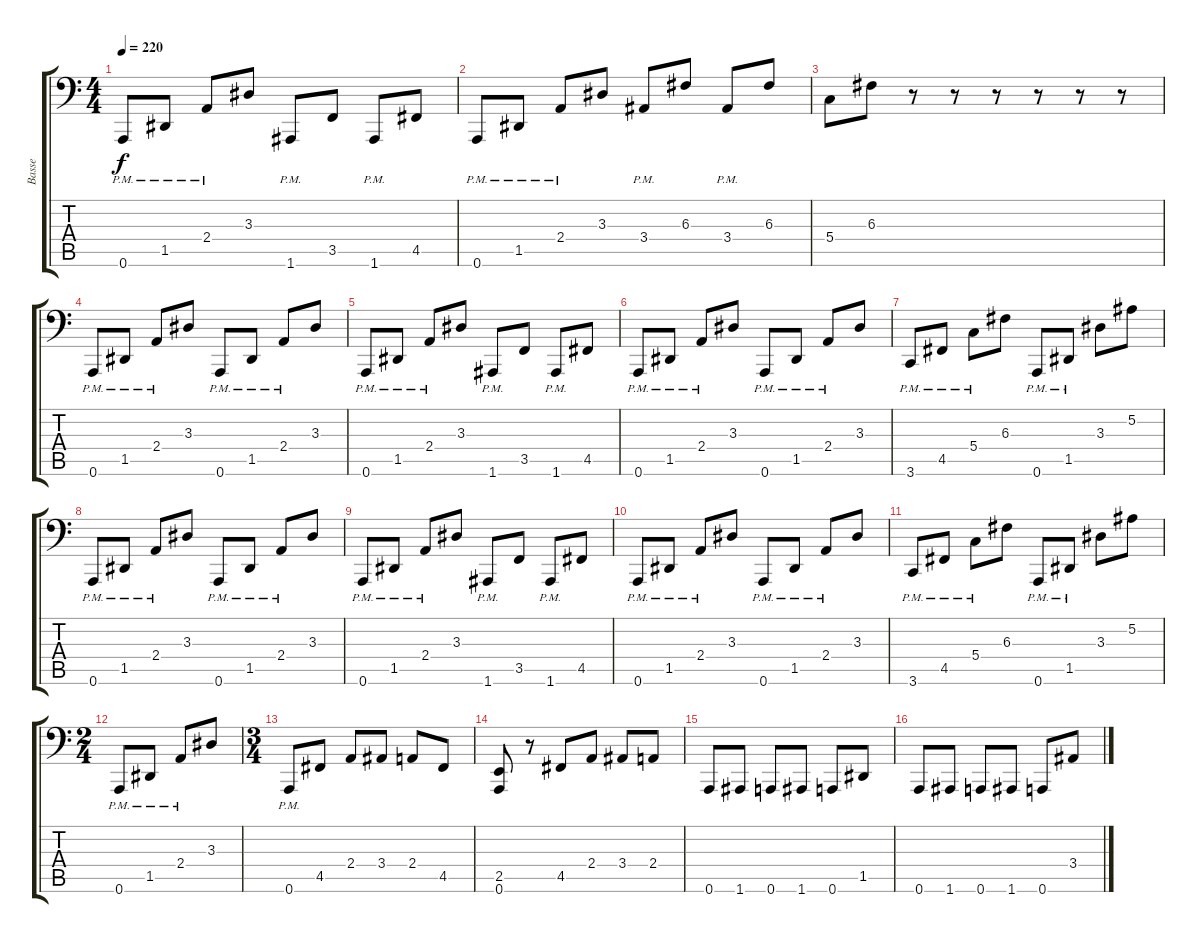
\track ("Basse" "Basse") {instrument electricbasspick}
\staff {score tabs}
\tuning (Bb2 F2 C2 G1 D1 A0) {hide}
\ts (4 4)
\tempo 220
\clef f4
\ks c
0.6{pm}.8{dy f} 1.5{pm}.8 2.4{pm}.8 3.3.8 1.6{pm}.8 3.5.8 1.6{pm}.8 4.5.8 |
0.6{pm}.8 1.5{pm}.8 2.4{pm}.8 3.3.8 3.4{pm}.8 6.3.8 3.4{pm}.8 6.3.8 |
5.4.8 6.3.8 r.8 r.8 r.8 r.8 r.8 r.8 |
0.6{pm}.8 1.5{pm}.8 2.4{pm}.8 3.3.8 0.6{pm}.8 1.5{pm}.8 2.4{pm}.8 3.3.8 |
0.6{pm}.8 1.5{pm}.8 2.4{pm}.8 3.3.8 1.6{pm}.8 3.5.8 1.6{pm}.8 4.5.8 |
0.6{pm}.8 1.5{pm}.8 2.4{pm}.8 3.3.8 0.6{pm}.8 1.5{pm}.8 2.4{pm}.8 3.3.8 |
3.6{pm}.8 4.5{pm}.8 5.4{pm}.8 6.3.8 0.6{pm}.8 1.5{pm}.8 3.3.8 5.2.8 |
0.6{pm}.8 1.5{pm}.8 2.4{pm}.8 3.3.8 0.6{pm}.8 1.5{pm}.8 2.4{pm}.8 3.3.8 |
0.6{pm}.8 1.5{pm}.8 2.4{pm}.8 3.3.8 1.6{pm}.8 3.5.8 1.6{pm}.8 4.5.8 |
0.6{pm}.8 1.5{pm}.8 2.4{pm}.8 3.3.8 0.6{pm}.8 1.5{pm}.8 2.4{pm}.8 3.3.8 |
3.6{pm}.8 4.5{pm}.8 5.4{pm}.8 6.3.8 0.6{pm}.8 1.5{pm}.8 3.3.8 5.2.8 |
\ts (2 4)
0.6{pm}.8 1.5{pm}.8 2.4{pm}.8 3.3.8 |
\ts (3 4)
0.6{pm}.8 4.5.8 2.4.8 3.4.8 2.4.8 4.5.8 |
(2.5 0.6).8 r.8 4.5.8 2.4.8 3.4.8 2.4.8 |
0.6.8 1.6.8 0.6.8 1.6.8 0.6.8 1.5.8 |
0.6.8 1.6.8 0.6.8 1.6.8 0.6.8 3.4.8
